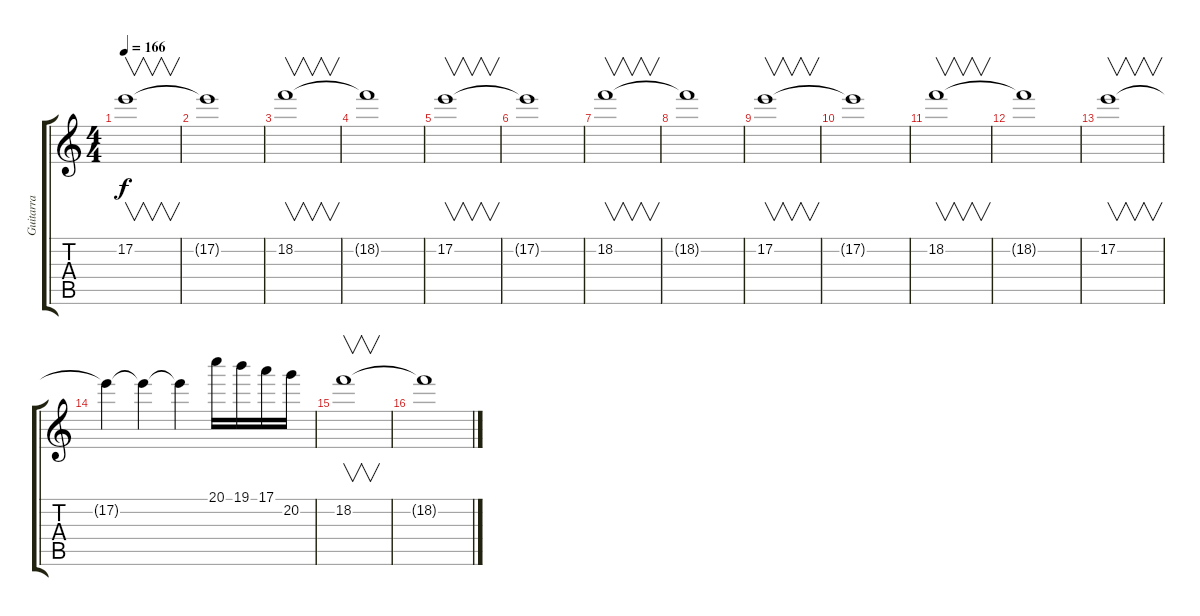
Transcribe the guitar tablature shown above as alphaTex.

\track ("Guitarra" "Guitarra") {instrument distortionguitar}
\staff {score tabs}
\tuning (E4 B3 G3 D3 A2 E2) {hide}
\ts (4 4)
\tempo 166
\clef g2
\ks c
17.2.1{v dy f} |
17.2{t}.1 |
18.2.1{v} |
18.2{t}.1 |
17.2.1{v} |
17.2{t}.1 |
18.2.1{v} |
18.2{t}.1 |
17.2.1{v} |
17.2{t}.1 |
18.2.1{v} |
18.2{t}.1 |
17.2.1{v} |
17.2{t}.4 17.2{t}.4 17.2{t}.4 20.1.16 19.1.16 17.1.16 20.2.16 |
18.2.1{v} |
18.2{t}.1
